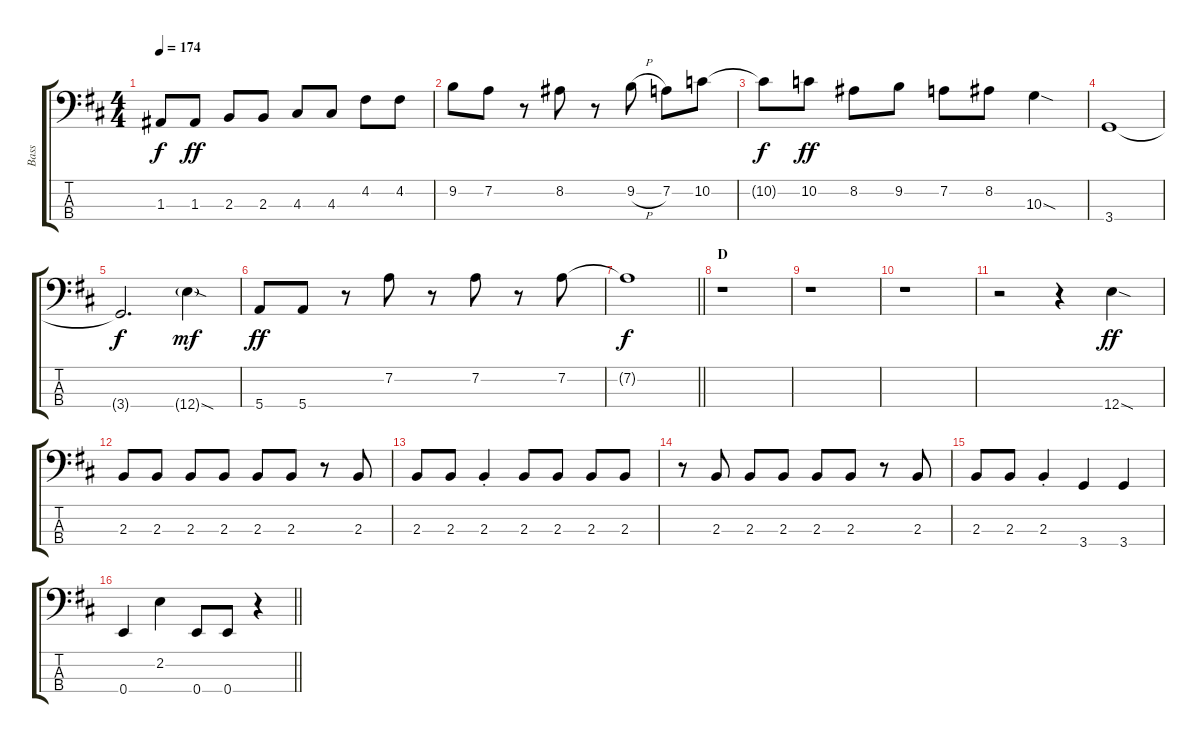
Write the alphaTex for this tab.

\track ("Bass" "Bass") {instrument electricbasspick}
\staff {score tabs}
\tuning (G2 D2 A1 E1) {hide}
\ts (4 4)
\tempo 174
\clef f4
\ks bminor
1.3{t}.8{dy f} 1.3.8{dy ff} 2.3.8 2.3.8 4.3.8 4.3.8 4.2.8 4.2.8 |
9.2.8 7.2.8 r.8 8.2.8 r.8 9.2{h}.8 7.2.8 10.2.8 |
10.2{t}.8{dy f} 10.2.8{dy ff} 8.2.8 9.2.8 7.2.8 8.2.8 10.3{sod}.4 |
3.4.1 |
3.4{t}.2{d dy f} 12.4{sod g}.4{dy mf} |
5.4.8{dy ff} 5.4.8 r.8 7.2.8 r.8 7.2.8 r.8 7.2.8 |
\barLineRight lightlight
7.2{t}.1{dy f} |
\section ("" "D")
r.1 |
r.1 |
r.1 |
r.2 r.4 12.4{sod}.4{dy ff} |
2.3.8 2.3.8 2.3.8 2.3.8 2.3.8 2.3.8 r.8 2.3.8 |
2.3.8 2.3.8 2.3{st}.4 2.3.8 2.3.8 2.3.8 2.3.8 |
r.8 2.3.8 2.3.8 2.3.8 2.3.8 2.3.8 r.8 2.3.8 |
2.3.8 2.3.8 2.3{st}.4 3.4.4 3.4.4 |
\barLineRight lightlight
0.4.4 2.2.4 0.4.8 0.4.8 r.4
